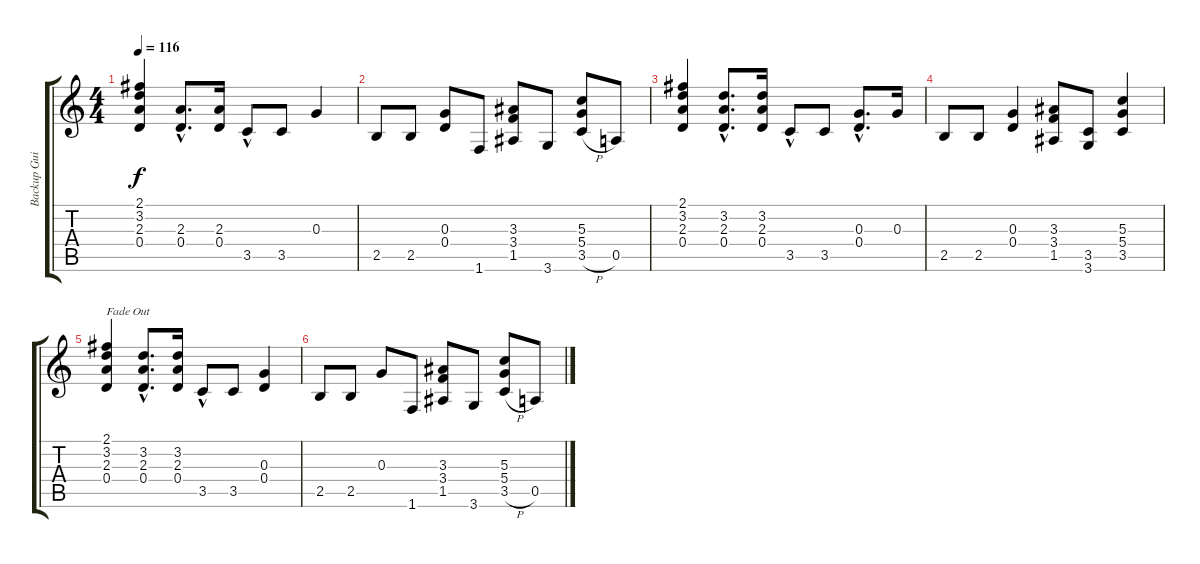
\track ("Backup Guitar" "Backup Gui") {instrument distortionguitar}
\staff {score tabs}
\tuning (E4 B3 G3 D3 A2 E2) {hide}
\ts (4 4)
\tempo 116
\clef g2
\ks c
(2.1 3.2 2.3 0.4).4{dy f} (2.3{hac} 0.4{hac}).8{d} (2.3 0.4).16 3.5{hac}.8 3.5.8 0.3.4 |
2.5.8 2.5.8 (0.3 0.4).8 1.6.8 (3.3 3.4 1.5).8 3.6.8 (5.3 5.4 3.5{h}).8 0.5.8 |
(2.1 3.2 2.3 0.4).4 (3.2{hac} 2.3{hac} 0.4{hac}).8{d} (3.2 2.3 0.4).16 3.5{hac}.8 3.5.8 (0.3{hac} 0.4{hac}).8{d} 0.3.16 |
2.5.8 2.5.8 (0.3 0.4).4 (3.3 3.4 1.5).8 (3.5 3.6).8 (5.3 5.4 3.5).4 |
(2.1 3.2 2.3 0.4).4{txt "Fade Out" volume 4} (3.2{hac} 2.3{hac} 0.4{hac}).8{d} (3.2 2.3 0.4).16 3.5{hac}.8 3.5.8 (0.3 0.4).4 |
2.5.8{volume 0} 2.5.8 0.3.8 1.6.8 (3.3 3.4 1.5).8 3.6.8 (5.3 5.4 3.5{h}).8 0.5.8
